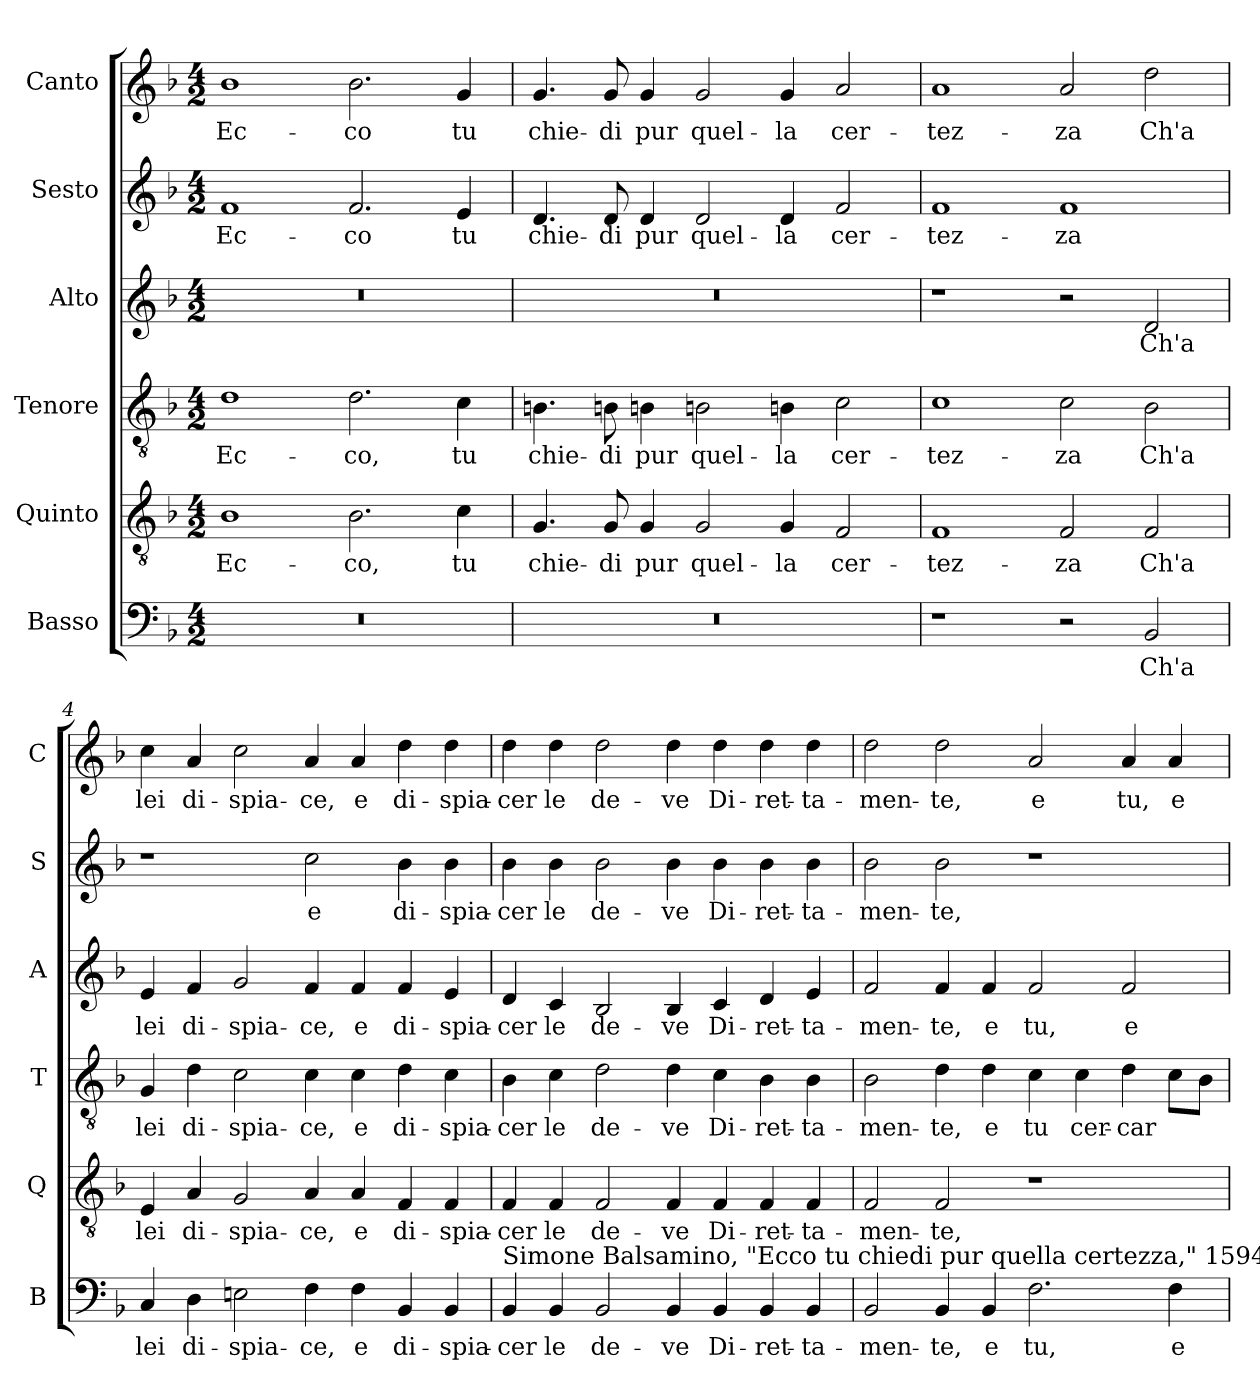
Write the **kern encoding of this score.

**kern	**text	**kern	**text	**kern	**text	**kern	**text	**kern	**text	**kern	**text
*part6	*part6	*part5	*part5	*part4	*part4	*part3	*part3	*part2	*part2	*part1	*part1
*staff6	*staff6	*staff5	*staff5	*staff4	*staff4	*staff3	*staff3	*staff2	*staff2	*staff1	*staff1
*I"Basso	*	*I"Quinto	*	*I"Tenore	*	*I"Alto	*	*I"Sesto	*	*I"Canto	*
*I'B	*	*I'Q	*	*I'T	*	*I'A	*	*I'S	*	*I'C	*
*clefF4	*	*clefGv2	*	*clefGv2	*	*clefG2	*	*clefG2	*	*clefG2	*
*k[b-]	*	*k[b-]	*	*k[b-]	*	*k[b-]	*	*k[b-]	*	*k[b-]	*
*d:	*	*d:	*	*d:	*	*d:	*	*d:	*	*d:	*
*M4/2	*	*M4/2	*	*M4/2	*	*M4/2	*	*M4/2	*	*M4/2	*
=1	=1	=1	=1	=1	=1	=1	=1	=1	=1	=1	=1
0r	.	1B-	Ec-	1d	Ec-	0r	.	1f	Ec-	1b-	Ec-
.	.	2.B-	-co,	2.d	-co,	.	.	2.f	-co	2.b-	-co
.	.	4c	tu	4c	tu	.	.	4e	tu	4g	tu
=2	=2	=2	=2	=2	=2	=2	=2	=2	=2	=2	=2
0r	.	4.G	chie-	4.Bn	chie-	0r	.	4.d	chie-	4.g	chie-
.	.	8G	-di	8Bn	-di	.	.	8d	-di	8g	-di
.	.	4G	pur	4Bn	pur	.	.	4d	pur	4g	pur
.	.	2G	quel-	2Bn	quel-	.	.	2d	quel-	2g	quel-
.	.	4G	-la	4Bn	-la	.	.	4d	-la	4g	-la
.	.	2F	cer-	2c	cer-	.	.	2f	cer-	2a	cer-
=3	=3	=3	=3	=3	=3	=3	=3	=3	=3	=3	=3
1r	.	1F	-tez-	1c	-tez-	1r	.	1f	-tez-	1a	-tez-
2r	.	2F	-za	2c	-za	2r	.	1f	-za	2a	-za
2BB-	Ch'a	2F	Ch'a	2B-	Ch'a	2d	Ch'a	.	.	2dd	Ch'a
=4	=4	=4	=4	=4	=4	=4	=4	=4	=4	=4	=4
4C	lei	4E	lei	4G	lei	4e	lei	1r	.	4cc	lei
4D	di-	4A	di-	4d	di-	4f	di-	.	.	4a	di-
2En	-spia-	2G	-spia-	2c	-spia-	2g	-spia-	.	.	2cc	-spia-
4F	-ce,	4A	-ce,	4c	-ce,	4f	-ce,	2cc	e	4a	-ce,
4F	e	4A	e	4c	e	4f	e	.	.	4a	e
4BB-	di-	4F	di-	4d	di-	4f	di-	4b-	di-	4dd	di-
4BB-	-spia-	4F	-spia-	4c	-spia-	4e	-spia-	4b-	-spia-	4dd	-spia-
=5	=5	=5	=5	=5	=5	=5	=5	=5	=5	=5	=5
!LO:TX:a:t=Simone Balsamino, "Ecco tu chiedi pur quella certezza," 1594 (Tam2031127a; 29 December 2018)	!	!	!	!	!	!	!	!	!	!	!
4BB-	-cer	4F	-cer	4B-	-cer	4d	-cer	4b-	-cer	4dd	-cer
4BB-	le	4F	le	4c	le	4c	le	4b-	le	4dd	le
2BB-	de-	2F	de-	2d	de-	2B-	de-	2b-	de-	2dd	de-
4BB-	-ve	4F	-ve	4d	-ve	4B-	-ve	4b-	-ve	4dd	-ve
4BB-	Di-	4F	Di-	4c	Di-	4c	Di-	4b-	Di-	4dd	Di-
4BB-	-ret-	4F	-ret-	4B-	-ret-	4d	-ret-	4b-	-ret-	4dd	-ret-
4BB-	-ta-	4F	-ta-	4B-	-ta-	4e	-ta-	4b-	-ta-	4dd	-ta-
=6	=6	=6	=6	=6	=6	=6	=6	=6	=6	=6	=6
2BB-	-men-	2F	-men-	2B-	-men-	2f	-men-	2b-	-men-	2dd	-men-
4BB-	-te,	2F	-te,	4d	-te,	4f	-te,	2b-	-te,	2dd	-te,
4BB-	e	.	.	4d	e	4f	e	.	.	.	.
2.F	tu,	1r	.	4c	tu	2f	tu,	1r	.	2a	e
.	.	.	.	4c	cer-	.	.	.	.	.	.
.	.	.	.	4d	-car	2f	e	.	.	4a	tu,
4F	e	.	.	8cL	.	.	.	.	.	4a	e
.	.	.	.	8B-J	.	.	.	.	.	.	.
=	=	=	=	=	=	=	=	=	=	=	=
*-	*-	*-	*-	*-	*-	*-	*-	*-	*-	*-	*-
